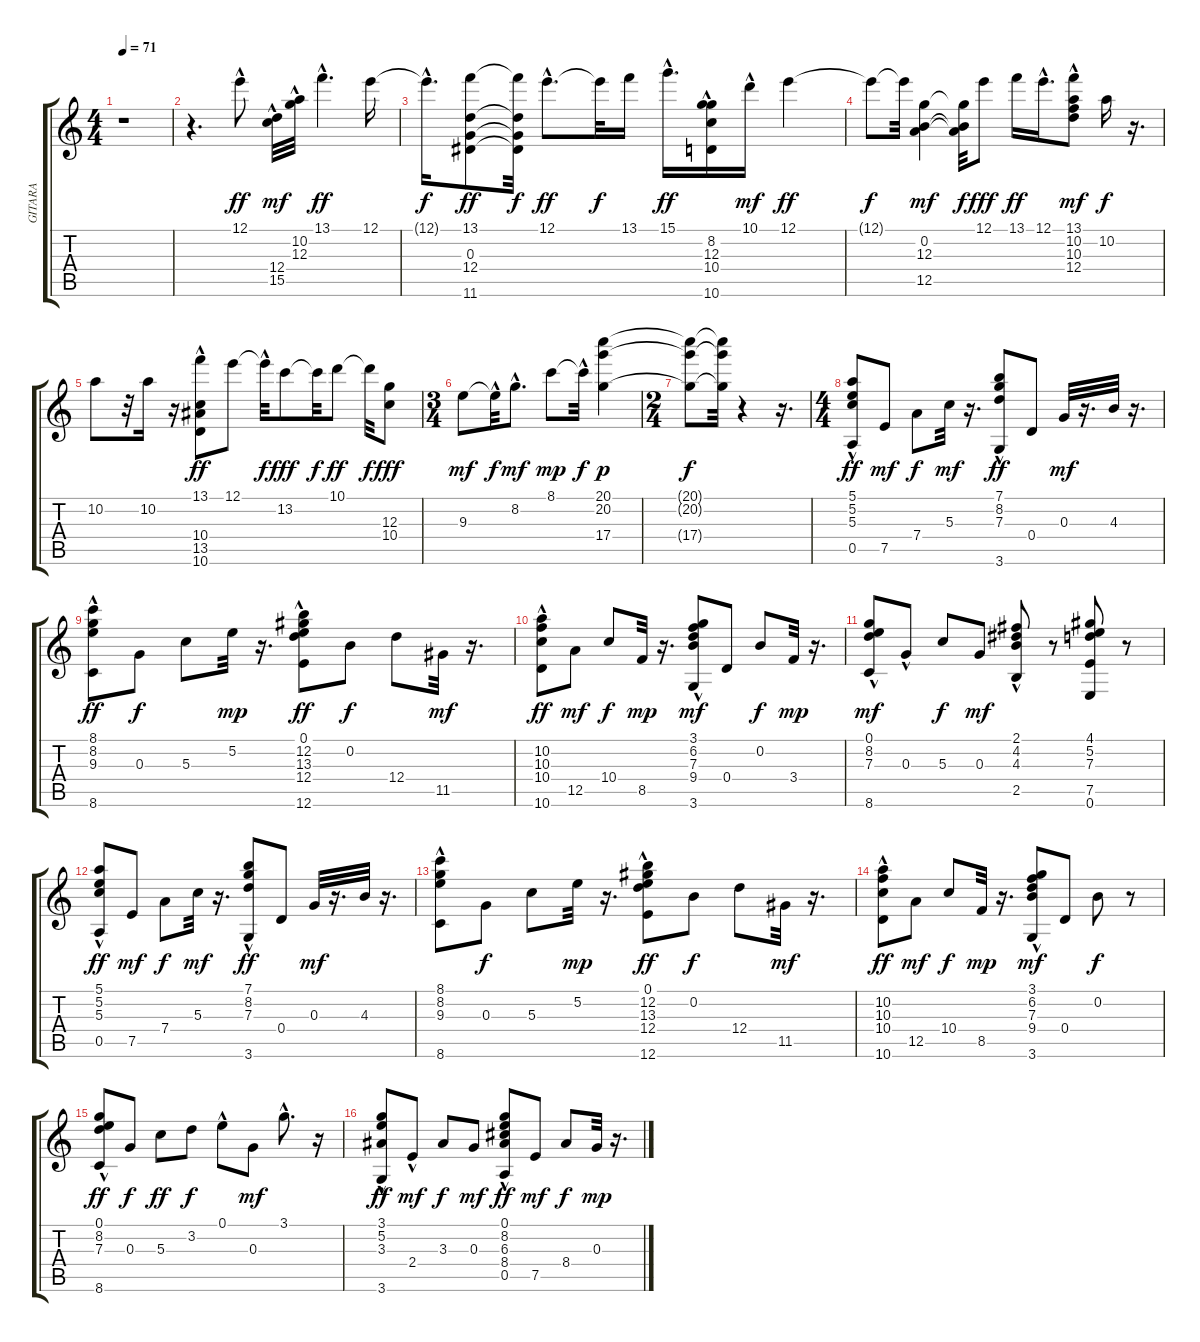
\track ("GITARA" "GITARA") {instrument electricguitarjazz}
\staff {score tabs}
\tuning (E4 B3 G3 D3 A2 E2) {hide}
\ts (4 4)
\tempo 71
\clef g2
\ks c
r.1{dy ff instrument electricguitarjazz} |
r.4{d} 12.1{hac}.8 (12.4{hac} 15.5{hac}).32{dy mf} (10.2{hac} 12.3{hac}).32 13.1{hac}.4{d dy ff} 12.1.16 |
12.1{hac t}.16{d dy f} (13.1 0.3 12.4 11.6).8{dy ff} (13.1{t} 0.3{t} 12.4{t} 11.6{t}).32{dy f} 12.1{hac}.8{d dy ff} 12.1{t}.32{dy f} 13.1.16 15.1{hac}.16{d dy ff} (8.2{hac} 12.3{hac} 10.4{hac} 10.6{hac}).16 10.1{hac}.16{dy mf} 12.1.4{dy ff} |
12.1{t}.8{dy f} 12.1{t}.32 (0.2 12.3 12.5).4{dy mf} (0.2{t} 12.3{t} 12.5{t}).32{dy f} 12.1.8{dy fff} 13.1.16{dy ff} 12.1{hac}.16{d} (13.1{hac} 10.2{hac} 10.3{hac} 12.4{hac}).8{dy mf} 10.2.16{dy f} r.16{d} |
10.2.8 r.32 10.2.16 r.16 (13.1 10.4{hac} 13.5{hac} 10.6{hac}).8{dy ff} 12.1.8 12.1{hac t}.32{dy f} 13.2.8{dy fff} 13.2{t}.32{dy f} 10.1.8{dy ff} 10.1{t}.32{dy f} (12.3 10.4).8{dy fff} |
\ts (3 4)
9.3.8{dy mf} 9.3{hac t}.32{dy f} 8.2{hac}.8{d dy mf} 8.1.8{dy mp} 8.1{hac t}.32{dy f} (20.1 20.2 17.4).4{dy p} |
\ts (2 4)
(20.1{t} 20.2{t} 17.4{t}).8{dy f} (20.1{t} 20.2{t} 17.4{t}).32 r.4 r.16{d} |
\ts (4 4)
(5.1 5.2{hac} 5.3 0.5{hac}).8{dy ff} 7.5.8{dy mf} 7.4.8{dy f} 5.3.32{dy mf} r.16{d} (7.1 8.2{hac} 7.3 3.6{hac}).8{dy ff} 0.4.8 0.3.32{dy mf} r.16{d} 4.3.32 r.16{d} |
(8.1{hac} 8.2{hac} 9.3 8.6{hac}).8{dy ff} 0.3.8{dy f} 5.3.8 5.2.32{dy mp} r.16{d} (0.1 12.2{hac} 13.3 12.4 12.6).8{dy ff} 0.2.8{dy f} 12.4.8 11.5.32{dy mf} r.16{d} |
(10.2 10.3 10.4 10.6{hac}).8{dy ff} 12.5.8{dy mf} 10.4.8{dy f} 8.5.32{dy mp} r.16{d} (3.1 6.2{hac} 7.3{hac} 9.4 3.6{hac}).8{dy mf} 0.4.8 0.2.8{dy f} 3.4.32{dy mp} r.16{d} |
(0.1 8.2 7.3 8.6{hac}).8{dy mf} 0.3{hac}.8 5.3.8{dy f} 0.3.8{dy mf} (2.1 4.2 4.3{hac} 2.5).8 r.8 (4.1 5.2 7.3 7.5 0.6).8 r.8 |
(5.1 5.2{hac} 5.3 0.5{hac}).8{dy ff} 7.5.8{dy mf} 7.4.8{dy f} 5.3.32{dy mf} r.16{d} (7.1 8.2{hac} 7.3 3.6).8{dy ff} 0.4.8 0.3.32{dy mf} r.16{d} 4.3.32 r.16{d} |
(8.1{hac} 8.2{hac} 9.3 8.6{hac}).8 0.3.8{dy f} 5.3.8 5.2.32{dy mp} r.16{d} (0.1 12.2{hac} 13.3 12.4 12.6).8{dy ff} 0.2.8{dy f} 12.4.8 11.5.32{dy mf} r.16{d} |
(10.2 10.3 10.4 10.6{hac}).8{dy ff} 12.5.8{dy mf} 10.4.8{dy f} 8.5.32{dy mp} r.16{d} (3.1 6.2{hac} 7.3{hac} 9.4 3.6{hac}).8{dy mf} 0.4.8 0.2.8{dy f} r.8 |
(0.1 8.2 7.3 8.6{hac}).8{dy ff} 0.3.8{dy f} 5.3.8{dy ff} 3.2.8{dy f} 0.1{hac}.8 0.3.8{dy mf} 3.1{hac}.8{d} r.16 |
(3.1 5.2{hac} 3.3{hac} 3.6{hac}).8{dy ff} 2.4{hac}.8{dy mf} 3.3.8{dy f} 0.3.8{dy mf} (0.1{hac} 8.2 6.3{hac} 8.4 0.5{hac}).8{dy ff} 7.5.8{dy mf} 8.4.8{dy f} 0.3.32{dy mp} r.16{d}
